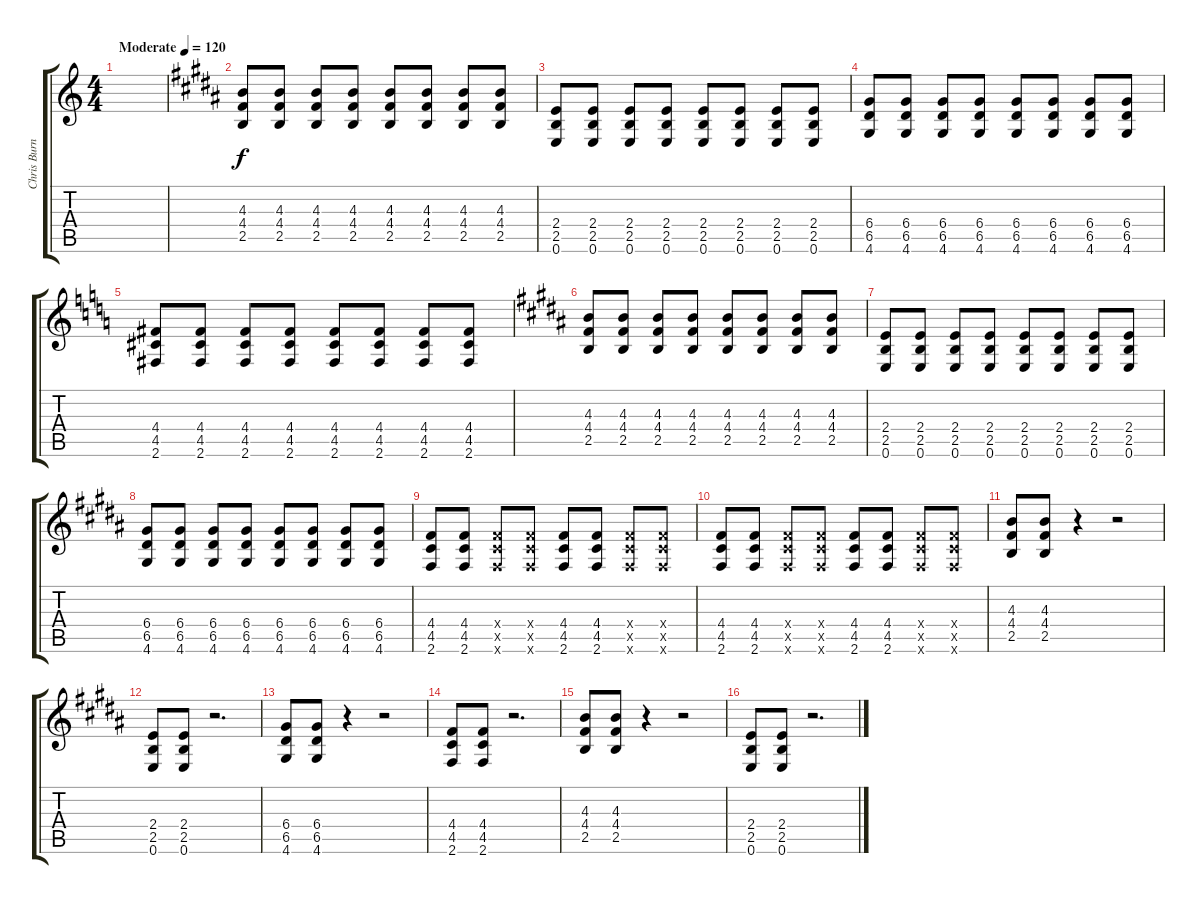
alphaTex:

\track ("Chris Burney - Guitar 2" "Chris Burn") {instrument distortionguitar}
\staff {score tabs}
\tuning (E4 B3 G3 D3 A2 E2) {hide}
\ts (4 4)
\tempo (120 "Moderate")
\clef g2
\ks c
|
\ks b
(4.3 4.4 2.5).8 (4.3 4.4 2.5).8 (4.3 4.4 2.5).8 (4.3 4.4 2.5).8 (4.3 4.4 2.5).8 (4.3 4.4 2.5).8 (4.3 4.4 2.5).8 (4.3 4.4 2.5).8 |
(2.4 2.5 0.6).8 (2.4 2.5 0.6).8 (2.4 2.5 0.6).8 (2.4 2.5 0.6).8 (2.4 2.5 0.6).8 (2.4 2.5 0.6).8 (2.4 2.5 0.6).8 (2.4 2.5 0.6).8 |
(6.4 6.5 4.6).8 (6.4 6.5 4.6).8 (6.4 6.5 4.6).8 (6.4 6.5 4.6).8 (6.4 6.5 4.6).8 (6.4 6.5 4.6).8 (6.4 6.5 4.6).8 (6.4 6.5 4.6).8 |
\ks c
(4.4 4.5 2.6).8 (4.4 4.5 2.6).8 (4.4 4.5 2.6).8 (4.4 4.5 2.6).8 (4.4 4.5 2.6).8 (4.4 4.5 2.6).8 (4.4 4.5 2.6).8 (4.4 4.5 2.6).8 |
\ks b
(4.3 4.4 2.5).8 (4.3 4.4 2.5).8 (4.3 4.4 2.5).8 (4.3 4.4 2.5).8 (4.3 4.4 2.5).8 (4.3 4.4 2.5).8 (4.3 4.4 2.5).8 (4.3 4.4 2.5).8 |
(2.4 2.5 0.6).8 (2.4 2.5 0.6).8 (2.4 2.5 0.6).8 (2.4 2.5 0.6).8 (2.4 2.5 0.6).8 (2.4 2.5 0.6).8 (2.4 2.5 0.6).8 (2.4 2.5 0.6).8 |
(6.4 6.5 4.6).8 (6.4 6.5 4.6).8 (6.4 6.5 4.6).8 (6.4 6.5 4.6).8 (6.4 6.5 4.6).8 (6.4 6.5 4.6).8 (6.4 6.5 4.6).8 (6.4 6.5 4.6).8 |
(4.4 4.5 2.6).8 (4.4 4.5 2.6).8 (4.4{x} 4.5{x} 2.6{x}).8 (4.4{x} 4.5{x} 2.6{x}).8 (4.4 4.5 2.6).8 (4.4 4.5 2.6).8 (4.4{x} 4.5{x} 2.6{x}).8 (4.4{x} 4.5{x} 2.6{x}).8 |
(4.4 4.5 2.6).8 (4.4 4.5 2.6).8 (4.4{x} 4.5{x} 2.6{x}).8 (4.4{x} 4.5{x} 2.6{x}).8 (4.4 4.5 2.6).8 (4.4 4.5 2.6).8 (4.4{x} 4.5{x} 2.6{x}).8 (4.4{x} 4.5{x} 2.6{x}).8 |
(4.3 4.4 2.5).8 (4.3 4.4 2.5).8 r.4 r.2 |
(2.4 2.5 0.6).8 (2.4 2.5 0.6).8 r.2{d} |
(6.4 6.5 4.6).8 (6.4 6.5 4.6).8 r.4 r.2 |
(4.4 4.5 2.6).8 (4.4 4.5 2.6).8 r.2{d} |
(4.3 4.4 2.5).8 (4.3 4.4 2.5).8 r.4 r.2 |
(2.4 2.5 0.6).8 (2.4 2.5 0.6).8 r.2{d}
